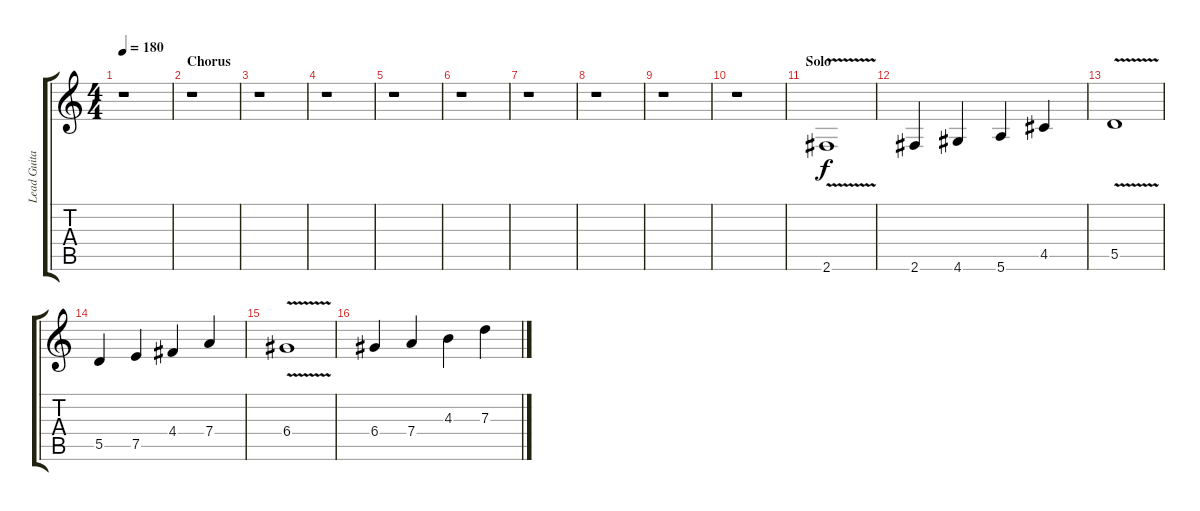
\track ("Lead Guitar" "Lead Guita") {instrument distortionguitar}
\staff {score tabs}
\tuning (E4 B3 G3 D3 A2 E2) {hide}
\ts (4 4)
\tempo 180
\clef g2
\ks c
r.1{dy f} |
\section ("" "Chorus")
r.1 |
r.1 |
r.1 |
r.1 |
r.1 |
r.1 |
r.1 |
r.1 |
r.1 |
\section ("" "Solo")
2.6{v}.1 |
2.6.4 4.6.4 5.6.4 4.5.4 |
5.5{v}.1 |
5.5.4 7.5.4 4.4.4 7.4.4 |
6.4{v}.1 |
6.4.4 7.4.4 4.3.4 7.3.4
